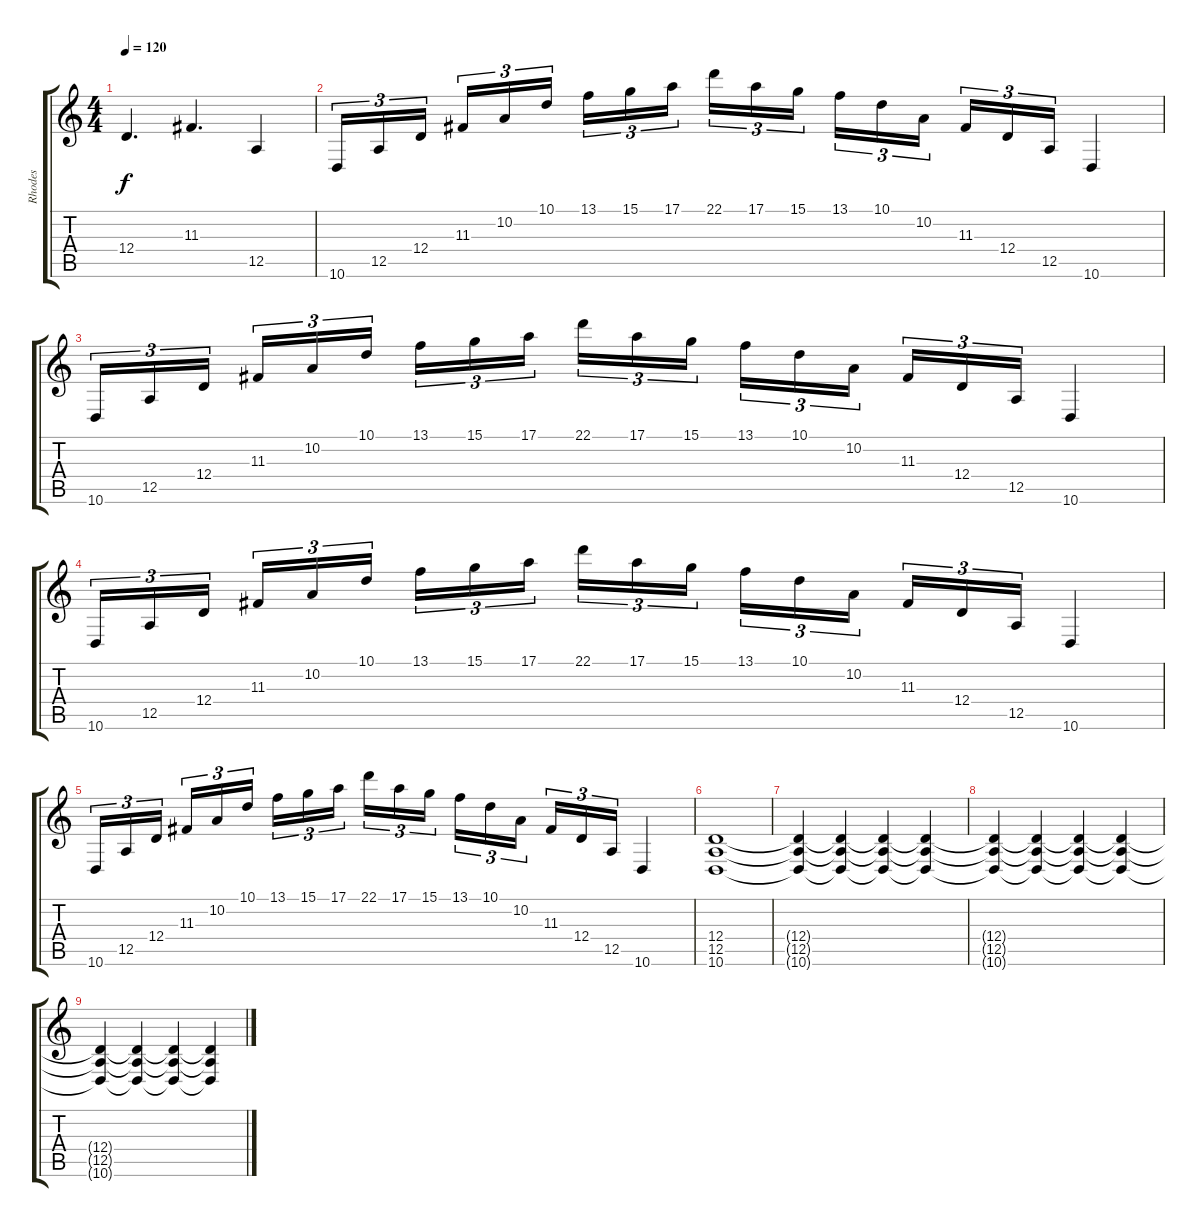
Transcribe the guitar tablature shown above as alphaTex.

\track ("Rhodes" "Rhodes") {instrument electricpiano1}
\staff {score tabs}
\tuning (E4 B3 G3 D3 A2 E2) {hide}
\ts (4 4)
\tempo 120
\clef g2
\ks c
12.4.4{d dy f} 11.3.4{d} 12.5.4 |
10.6.16{tu (3 2)} 12.5.16{tu (3 2)} 12.4.16{tu (3 2) beam splitsecondary} 11.3.16{tu (3 2)} 10.2.16{tu (3 2)} 10.1.16{tu (3 2)} 13.1.16{tu (3 2)} 15.1.16{tu (3 2)} 17.1.16{tu (3 2) beam splitsecondary} 22.1.16{tu (3 2)} 17.1.16{tu (3 2)} 15.1.16{tu (3 2)} 13.1.16{tu (3 2)} 10.1.16{tu (3 2)} 10.2.16{tu (3 2) beam splitsecondary} 11.3.16{tu (3 2)} 12.4.16{tu (3 2)} 12.5.16{tu (3 2)} 10.6.4 |
10.6.16{tu (3 2)} 12.5.16{tu (3 2)} 12.4.16{tu (3 2) beam splitsecondary} 11.3.16{tu (3 2)} 10.2.16{tu (3 2)} 10.1.16{tu (3 2)} 13.1.16{tu (3 2)} 15.1.16{tu (3 2)} 17.1.16{tu (3 2) beam splitsecondary} 22.1.16{tu (3 2)} 17.1.16{tu (3 2)} 15.1.16{tu (3 2)} 13.1.16{tu (3 2)} 10.1.16{tu (3 2)} 10.2.16{tu (3 2) beam splitsecondary} 11.3.16{tu (3 2)} 12.4.16{tu (3 2)} 12.5.16{tu (3 2)} 10.6.4 |
10.6.16{tu (3 2)} 12.5.16{tu (3 2)} 12.4.16{tu (3 2) beam splitsecondary} 11.3.16{tu (3 2)} 10.2.16{tu (3 2)} 10.1.16{tu (3 2)} 13.1.16{tu (3 2)} 15.1.16{tu (3 2)} 17.1.16{tu (3 2) beam splitsecondary} 22.1.16{tu (3 2)} 17.1.16{tu (3 2)} 15.1.16{tu (3 2)} 13.1.16{tu (3 2)} 10.1.16{tu (3 2)} 10.2.16{tu (3 2) beam splitsecondary} 11.3.16{tu (3 2)} 12.4.16{tu (3 2)} 12.5.16{tu (3 2)} 10.6.4 |
10.6.16{tu (3 2)} 12.5.16{tu (3 2)} 12.4.16{tu (3 2) beam splitsecondary} 11.3.16{tu (3 2)} 10.2.16{tu (3 2)} 10.1.16{tu (3 2)} 13.1.16{tu (3 2)} 15.1.16{tu (3 2)} 17.1.16{tu (3 2) beam splitsecondary} 22.1.16{tu (3 2)} 17.1.16{tu (3 2)} 15.1.16{tu (3 2)} 13.1.16{tu (3 2)} 10.1.16{tu (3 2)} 10.2.16{tu (3 2) beam splitsecondary} 11.3.16{tu (3 2)} 12.4.16{tu (3 2)} 12.5.16{tu (3 2)} 10.6.4 |
(12.4 12.5 10.6).1 |
(12.4{t} 12.5{t} 10.6{t}).4 (12.4{t} 12.5{t} 10.6{t}).4 (12.4{t} 12.5{t} 10.6{t}).4 (12.4{t} 12.5{t} 10.6{t}).4 |
(12.4{t} 12.5{t} 10.6{t}).4 (12.4{t} 12.5{t} 10.6{t}).4 (12.4{t} 12.5{t} 10.6{t}).4 (12.4{t} 12.5{t} 10.6{t}).4 |
(12.4{t} 12.5{t} 10.6{t}).4 (12.4{t} 12.5{t} 10.6{t}).4 (12.4{t} 12.5{t} 10.6{t}).4 (12.4{t} 12.5{t} 10.6{t}).4
